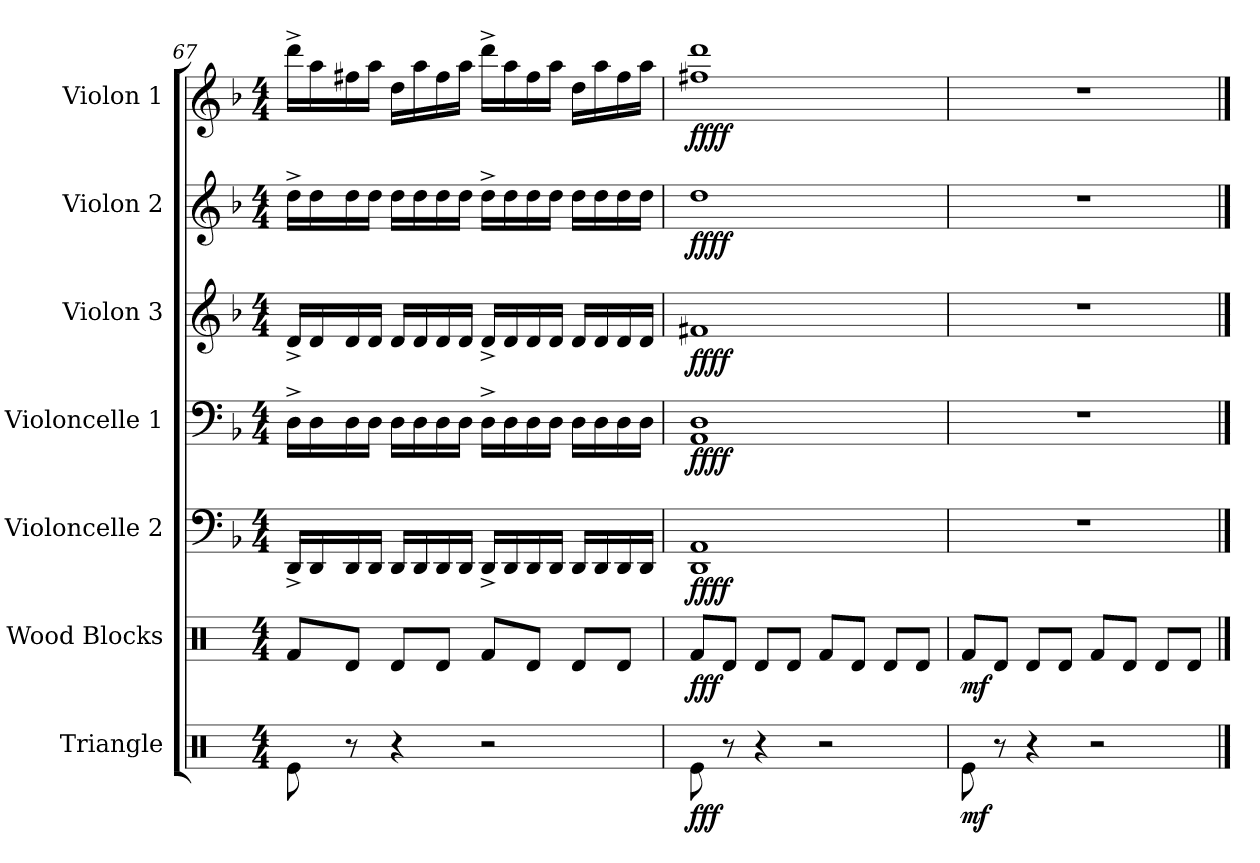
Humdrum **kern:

**kern	**dynam	**kern	**dynam	**kern	**dynam	**kern	**dynam	**kern	**dynam	**kern	**dynam	**kern	**dynam
*part7	*part7	*part6	*part6	*part5	*part5	*part4	*part4	*part3	*part3	*part2	*part2	*part1	*part1
*staff7	*staff7	*staff6	*staff6	*staff5	*staff5	*staff4	*staff4	*staff3	*staff3	*staff2	*staff2	*staff1	*staff1
*I"Triangle	*	*I"Wood Blocks	*	*I"Violoncelle 2	*	*I"Violoncelle 1	*	*I"Violon 3	*	*I"Violon 2	*	*I"Violon 1	*
*I'Trgl.	*	*I'Wd. Bl.	*	*I'Vlc 2	*	*I'Vlc 1	*	*I'Vln. 3	*	*I'Vln. 2	*	*I'Vln. 1	*
*clefX	*	*clefX	*	*clefF4	*	*clefF4	*	*clefG2	*	*clefG2	*	*clefG2	*
*k[]	*	*k[]	*	*k[b-]	*	*k[b-]	*	*k[b-]	*	*k[b-]	*	*k[b-]	*
*M4/4	*	*M4/4	*	*M4/4	*	*M4/4	*	*M4/4	*	*M4/4	*	*M4/4	*
=67	=67	=67	=67	=67	=67	=67	=67	=67	=67	=67	=67	=67	=67
8Re\	.	8Rf/L	.	16DD^/LL	.	16D^\LL	.	16d^/LL	.	16dd^\LL	.	16ddd^\LL	.
.	.	.	.	16DD/	.	16D\	.	16d/	.	16dd\	.	16aa\	.
8r	.	8Rd/J	.	16DD/	.	16D\	.	16d/	.	16dd\	.	16ff#X\	.
.	.	.	.	16DD/JJ	.	16D\JJ	.	16d/JJ	.	16dd\JJ	.	16aa\JJ	.
4r	.	8Rd/L	.	16DD/LL	.	16D\LL	.	16d/LL	.	16dd\LL	.	16dd\LL	.
.	.	.	.	16DD/	.	16D\	.	16d/	.	16dd\	.	16aa\	.
.	.	8Rd/J	.	16DD/	.	16D\	.	16d/	.	16dd\	.	16ff#\	.
.	.	.	.	16DD/JJ	.	16D\JJ	.	16d/JJ	.	16dd\JJ	.	16aa\JJ	.
2r	.	8Rf/L	.	16DD^/LL	.	16D^\LL	.	16d^/LL	.	16dd^\LL	.	16ddd^\LL	.
.	.	.	.	16DD/	.	16D\	.	16d/	.	16dd\	.	16aa\	.
.	.	8Rd/J	.	16DD/	.	16D\	.	16d/	.	16dd\	.	16ff#\	.
.	.	.	.	16DD/JJ	.	16D\JJ	.	16d/JJ	.	16dd\JJ	.	16aa\JJ	.
.	.	8Rd/L	.	16DD/LL	.	16D\LL	.	16d/LL	.	16dd\LL	.	16dd\LL	.
.	.	.	.	16DD/	.	16D\	.	16d/	.	16dd\	.	16aa\	.
.	.	8Rd/J	.	16DD/	.	16D\	.	16d/	.	16dd\	.	16ff#\	.
.	.	.	.	16DD/JJ	.	16D\JJ	.	16d/JJ	.	16dd\JJ	.	16aa\JJ	.
=68	=68	=68	=68	=68	=68	=68	=68	=68	=68	=68	=68	=68	=68
!	!LO:DY:b	!	!LO:DY:b	!	!LO:DY:b	!	!LO:DY:b	!	!LO:DY:b	!	!LO:DY:b	!	!LO:DY:b
8Re\	fff	8Rf/L	fff	1DD 1AA	ffff	1AA 1D	ffff	1f#X	ffff	1dd	ffff	1ff#X 1ddd	ffff
8r	.	8Rd/J	.	.	.	.	.	.	.	.	.	.	.
4r	.	8Rd/L	.	.	.	.	.	.	.	.	.	.	.
.	.	8Rd/J	.	.	.	.	.	.	.	.	.	.	.
2r	.	8Rf/L	.	.	.	.	.	.	.	.	.	.	.
.	.	8Rd/J	.	.	.	.	.	.	.	.	.	.	.
.	.	8Rd/L	.	.	.	.	.	.	.	.	.	.	.
.	.	8Rd/J	.	.	.	.	.	.	.	.	.	.	.
=69	=69	=69	=69	=69	=69	=69	=69	=69	=69	=69	=69	=69	=69
!	!LO:DY:b	!	!LO:DY:b	!	!	!	!	!	!	!	!	!	!
8Re\	mf	8Rf/L	mf	1r	.	1r	.	1r	.	1r	.	1r	.
8r	.	8Rd/J	.	.	.	.	.	.	.	.	.	.	.
4r	.	8Rd/L	.	.	.	.	.	.	.	.	.	.	.
.	.	8Rd/J	.	.	.	.	.	.	.	.	.	.	.
2r	.	8Rf/L	.	.	.	.	.	.	.	.	.	.	.
.	.	8Rd/J	.	.	.	.	.	.	.	.	.	.	.
.	.	8Rd/L	.	.	.	.	.	.	.	.	.	.	.
.	.	8Rd/J	.	.	.	.	.	.	.	.	.	.	.
==	==	==	==	==	==	==	==	==	==	==	==	==	==
*-	*-	*-	*-	*-	*-	*-	*-	*-	*-	*-	*-	*-	*-
